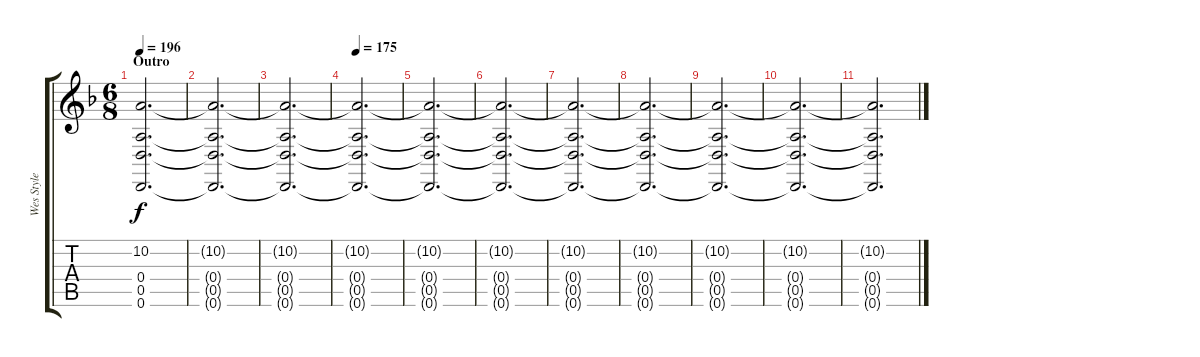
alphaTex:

\track ("Wes Style - Synth" "Wes Style ") {instrument lead3calliope}
\staff {score tabs}
\tuning (E4 B3 G3 D3 A3 D2) {hide}
\ts (6 8)
\section ("" "Outro")
\tempo 196
\clef g2
\ks f
(10.2 0.4 0.5 0.6).2{d dy f} |
(10.2{t} 0.4{t} 0.5{t} 0.6{t}).2{d} |
(10.2{t} 0.4{t} 0.5{t} 0.6{t}).2{d} |
\tempo 175
(10.2{t} 0.4{t} 0.5{t} 0.6{t}).2{d} |
(10.2{t} 0.4{t} 0.5{t} 0.6{t}).2{d} |
(10.2{t} 0.4{t} 0.5{t} 0.6{t}).2{d} |
(10.2{t} 0.4{t} 0.5{t} 0.6{t}).2{d} |
(10.2{t} 0.4{t} 0.5{t} 0.6{t}).2{d} |
(10.2{t} 0.4{t} 0.5{t} 0.6{t}).2{d} |
(10.2{t} 0.4{t} 0.5{t} 0.6{t}).2{d} |
(10.2{t} 0.4{t} 0.5{t} 0.6{t}).2{d}
